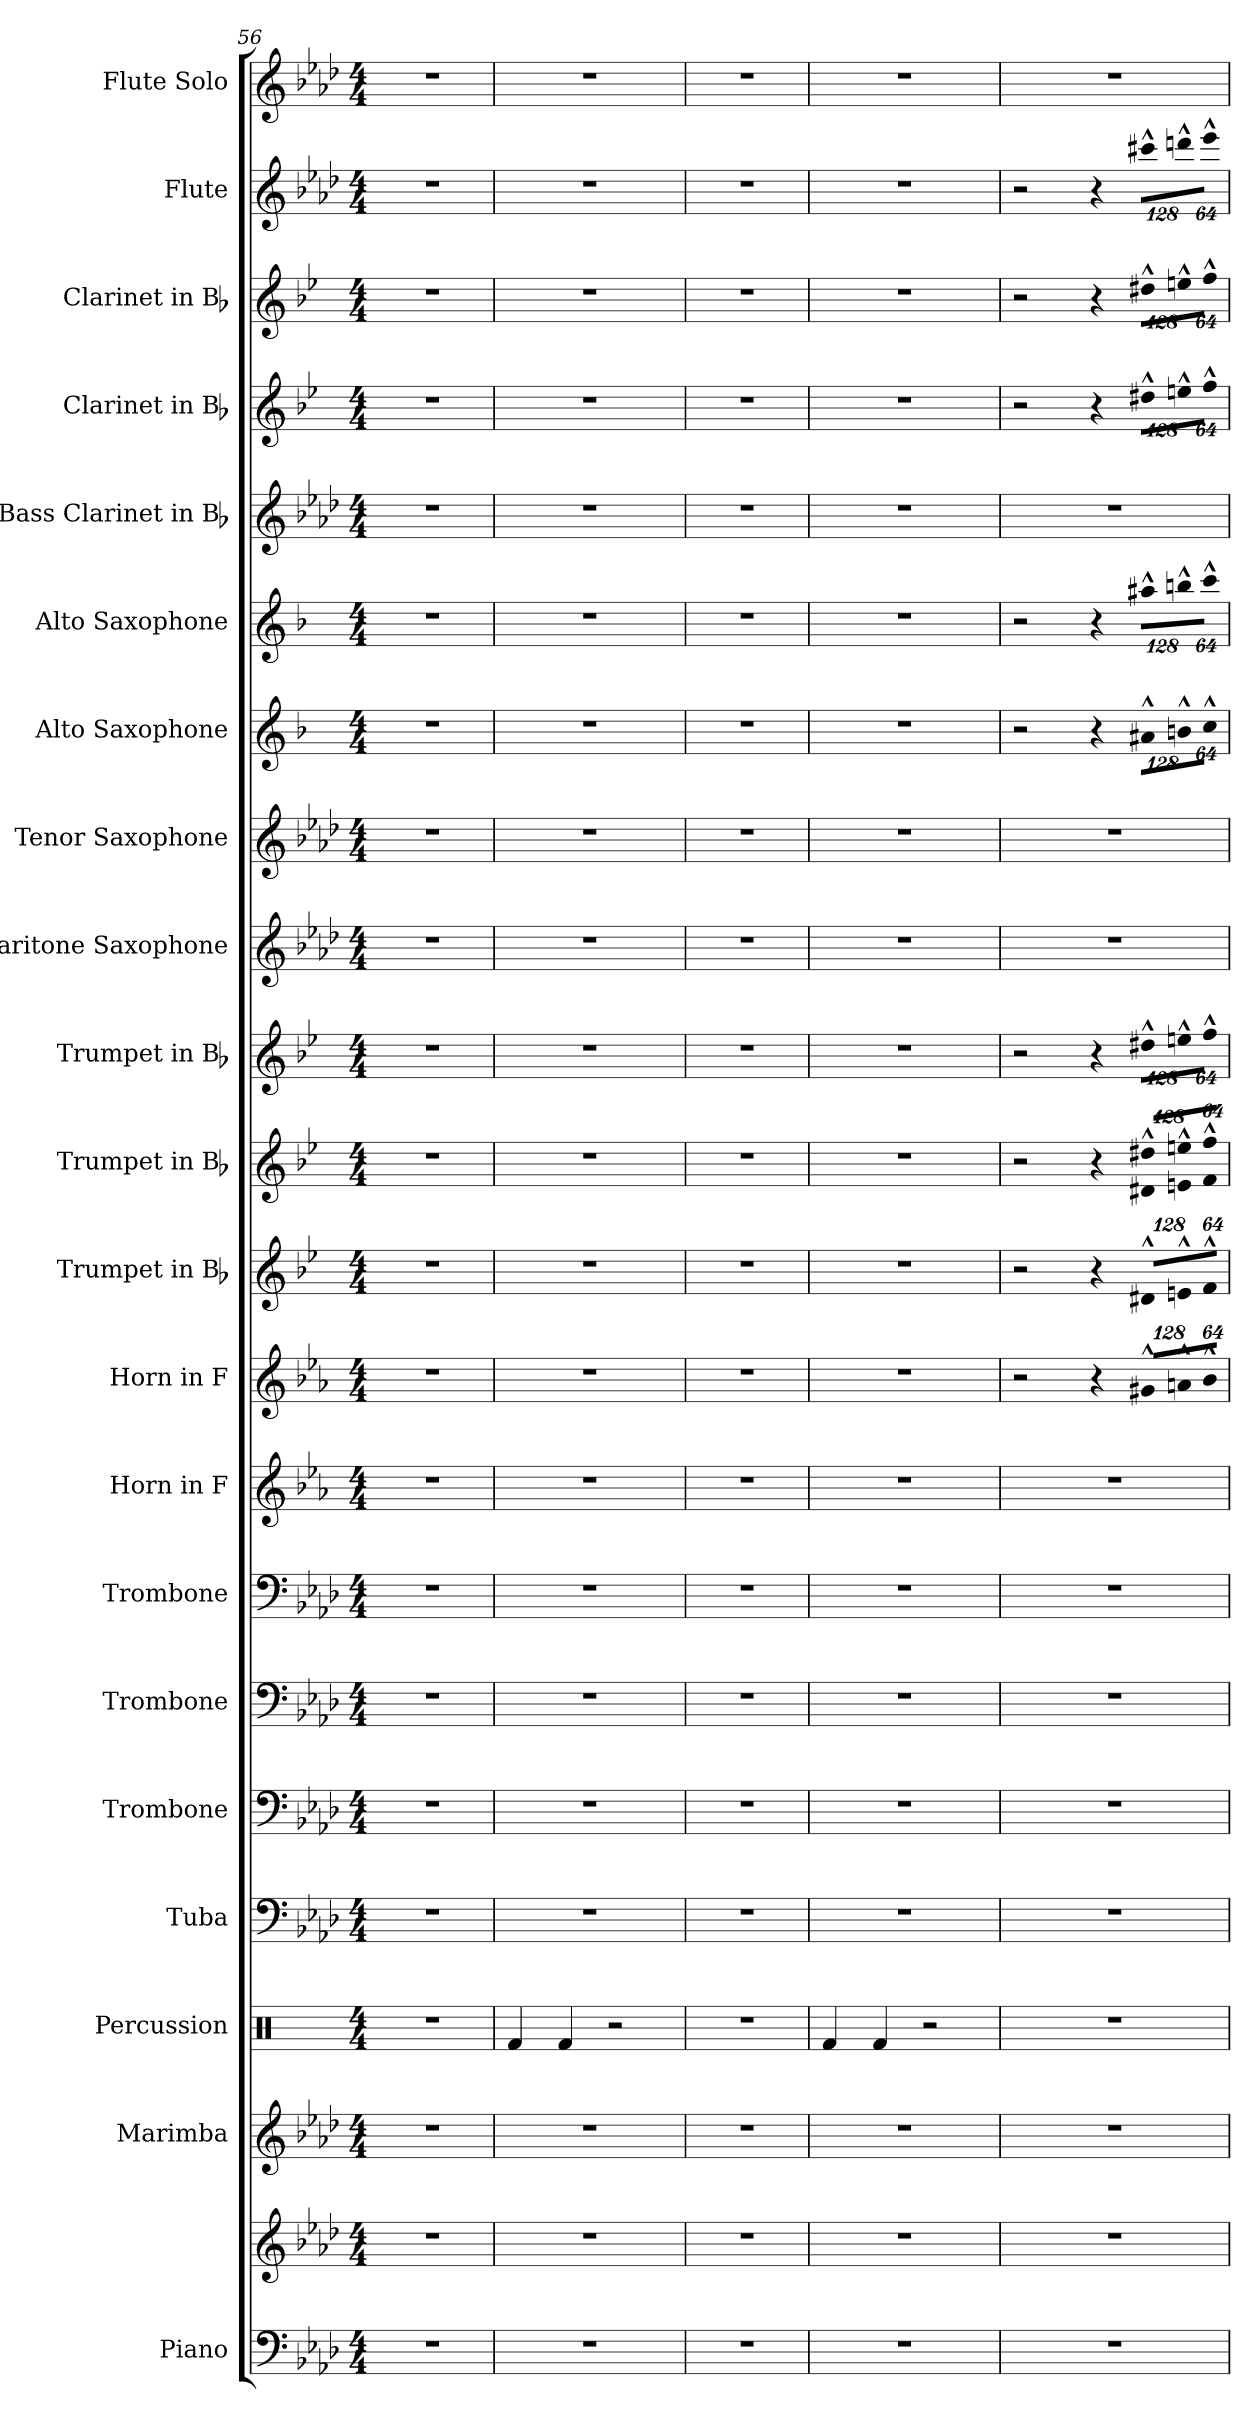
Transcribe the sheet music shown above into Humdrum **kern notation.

**kern	**kern	**kern	**kern	**kern	**kern	**kern	**kern	**kern	**kern	**kern	**kern	**kern	**kern	**kern	**kern	**kern	**kern	**kern	**kern	**kern	**kern
*part21	*part21	*part20	*part19	*part18	*part17	*part16	*part15	*part14	*part13	*part12	*part11	*part10	*part9	*part8	*part7	*part6	*part5	*part4	*part3	*part2	*part1
*staff22	*staff21	*staff20	*staff19	*staff18	*staff17	*staff16	*staff15	*staff14	*staff13	*staff12	*staff11	*staff10	*staff9	*staff8	*staff7	*staff6	*staff5	*staff4	*staff3	*staff2	*staff1
*I"Piano	*	*I"Marimba	*I"Percussion	*I"Tuba	*I"Trombone	*I"Trombone	*I"Trombone	*I"Horn in F	*I"Horn in F	*I"Trumpet in Bb	*I"Trumpet in Bb	*I"Trumpet in Bb	*I"Baritone Saxophone	*I"Tenor Saxophone	*I"Alto Saxophone	*I"Alto Saxophone	*I"Bass Clarinet in Bb	*I"Clarinet in Bb	*I"Clarinet in Bb	*I"Flute	*I"Flute Solo
*I'Pno.	*	*I'Mar.	*I'Perc.	*I'Tba.	*	*	*	*I'Hn. 2	*I'Hn. 1	*I'Tpt. 3	*I'Tpt. 2	*I'Tpt. 1	*I'Bari. Sax.	*I'Ten. Sax.	*I'Alto Sax.	*I'Alto Sax.	*I'B. Cl.	*I'Cl.	*I'Cl.	*I'Fl.	*I'Fl.
*clefF4	*clefG2	*clefG2	*clefX	*clefF4	*clefF4	*clefF4	*clefF4	*clefG2	*clefG2	*clefG2	*clefG2	*clefG2	*clefG2	*clefG2	*clefG2	*clefG2	*clefG2	*clefG2	*clefG2	*clefG2	*clefG2
*	*	*	*	*	*	*	*	*ITrd4c7	*ITrd4c7	*ITrd1c2	*ITrd1c2	*ITrd1c2	*ITrd12c21	*ITrd8c14	*ITrd5c9	*ITrd5c9	*ITrd8c14	*ITrd1c2	*ITrd1c2	*	*
*k[b-e-a-d-]	*k[b-e-a-d-]	*k[b-e-a-d-]	*k[]	*k[b-e-a-d-]	*k[b-e-a-d-]	*k[b-e-a-d-]	*k[b-e-a-d-]	*k[b-e-a-d-]	*k[b-e-a-d-]	*k[b-e-a-d-]	*k[b-e-a-d-]	*k[b-e-a-d-]	*k[b-e-a-d-]	*k[b-e-a-d-]	*k[b-e-a-d-]	*k[b-e-a-d-]	*k[b-e-a-d-]	*k[b-e-a-d-]	*k[b-e-a-d-]	*k[b-e-a-d-]	*k[b-e-a-d-]
*A-:	*A-:	*A-:	*C:	*A-:	*A-:	*A-:	*A-:	*A-:	*A-:	*A-:	*A-:	*A-:	*A-:	*A-:	*A-:	*A-:	*A-:	*A-:	*A-:	*A-:	*A-:
*M4/4	*M4/4	*M4/4	*M4/4	*M4/4	*M4/4	*M4/4	*M4/4	*M4/4	*M4/4	*M4/4	*M4/4	*M4/4	*M4/4	*M4/4	*M4/4	*M4/4	*M4/4	*M4/4	*M4/4	*M4/4	*M4/4
=56	=56	=56	=56	=56	=56	=56	=56	=56	=56	=56	=56	=56	=56	=56	=56	=56	=56	=56	=56	=56	=56
1r	1r	1r	1r	1r	1r	1r	1r	1r	1r	1r	1r	1r	1r	1r	1r	1r	1r	1r	1r	1r	1r
=57	=57	=57	=57	=57	=57	=57	=57	=57	=57	=57	=57	=57	=57	=57	=57	=57	=57	=57	=57	=57	=57
1r	1r	1r	4Rfi/	1r	1r	1r	1r	1r	1r	1r	1r	1r	1r	1r	1r	1r	1r	1r	1r	1r	1r
.	.	.	4Rfi/	.	.	.	.	.	.	.	.	.	.	.	.	.	.	.	.	.	.
.	.	.	2r	.	.	.	.	.	.	.	.	.	.	.	.	.	.	.	.	.	.
=58	=58	=58	=58	=58	=58	=58	=58	=58	=58	=58	=58	=58	=58	=58	=58	=58	=58	=58	=58	=58	=58
1r	1r	1r	1r	1r	1r	1r	1r	1r	1r	1r	1r	1r	1r	1r	1r	1r	1r	1r	1r	1r	1r
=59	=59	=59	=59	=59	=59	=59	=59	=59	=59	=59	=59	=59	=59	=59	=59	=59	=59	=59	=59	=59	=59
1r	1r	1r	4Rfi/	1r	1r	1r	1r	1r	1r	1r	1r	1r	1r	1r	1r	1r	1r	1r	1r	1r	1r
.	.	.	4Rfi/	.	.	.	.	.	.	.	.	.	.	.	.	.	.	.	.	.	.
.	.	.	2r	.	.	.	.	.	.	.	.	.	.	.	.	.	.	.	.	.	.
=60	=60	=60	=60	=60	=60	=60	=60	=60	=60	=60	=60	=60	=60	=60	=60	=60	=60	=60	=60	=60	=60
1r	1r	1r	1r	1r	1r	1r	1r	1r	2r	2r	2r	2r	1r	1r	2r	2r	1r	2r	2r	2r	1r
.	.	.	.	.	.	.	.	.	4r	4r	4r	4r	.	.	4r	4r	.	4r	4r	4r	.
*	*	*	*	*	*	*	*	*	*Xbrackettup	*	*	*	*	*	*	*	*	*	*	*	*
!	!	!	!	!	!	!	!	!	!LO:N:vis=8	!	!	!	!	!	!	!	!	!	!	!	!
*	*	*	*	*	*	*	*	*	*	*Xbrackettup	*	*	*	*	*	*	*	*	*	*	*
!	!	!	!	!	!	!	!	!	!	!LO:N:vis=8	!	!	!	!	!	!	!	!	!	!	!
*	*	*	*	*	*	*	*	*	*	*	*Xbrackettup	*	*	*	*	*	*	*	*	*	*
!	!	!	!	!	!	!	!	!	!	!	!LO:N:vis=8	!	!	!	!	!	!	!	!	!	!
*	*	*	*	*	*	*	*	*	*	*	*	*Xbrackettup	*	*	*	*	*	*	*	*	*
!	!	!	!	!	!	!	!	!	!	!	!	!LO:N:vis=8	!	!	!	!	!	!	!	!	!
*	*	*	*	*	*	*	*	*	*	*	*	*	*	*	*Xbrackettup	*	*	*	*	*	*
!	!	!	!	!	!	!	!	!	!	!	!	!	!	!	!LO:N:vis=8	!	!	!	!	!	!
*	*	*	*	*	*	*	*	*	*	*	*	*	*	*	*	*Xbrackettup	*	*	*	*	*
!	!	!	!	!	!	!	!	!	!	!	!	!	!	!	!	!LO:N:vis=8	!	!	!	!	!
*	*	*	*	*	*	*	*	*	*	*	*	*	*	*	*	*	*	*Xbrackettup	*	*	*
!	!	!	!	!	!	!	!	!	!	!	!	!	!	!	!	!	!	!LO:N:vis=8	!	!	!
*	*	*	*	*	*	*	*	*	*	*	*	*	*	*	*	*	*	*	*Xbrackettup	*	*
!	!	!	!	!	!	!	!	!	!	!	!	!	!	!	!	!	!	!	!LO:N:vis=8	!	!
*	*	*	*	*	*	*	*	*	*	*	*	*	*	*	*	*	*	*	*	*Xbrackettup	*
!	!	!	!	!	!	!	!	!	!	!	!	!	!	!	!	!	!	!	!	!LO:N:vis=8	!
.	.	.	.	.	.	.	.	.	1024%85c#X^^i/L	1024%85c#X^^i/L	1024%85c#Xi/^^ 1024%85cc#Xi^^L	1024%85cc#X^^i\L	.	.	1024%85c#X^^i\L	1024%85cc#X^^i\L	.	1024%85cc#X^^i\L	1024%85cc#X^^i\L	1024%85ccc#X^^i\L	.
!	!	!	!	!	!	!	!	!	!LO:N:vis=8	!LO:N:vis=8	!LO:N:vis=8	!LO:N:vis=8	!	!	!LO:N:vis=8	!LO:N:vis=8	!	!LO:N:vis=8	!LO:N:vis=8	!LO:N:vis=8	!
.	.	.	.	.	.	.	.	.	1024%85dn^^i/	1024%85dn^^i/	1024%85dni/^^ 1024%85ddni^^	1024%85ddn^^i\	.	.	1024%85dn^^i\	1024%85ddn^^i\	.	1024%85ddn^^i\	1024%85ddn^^i\	1024%85dddn^^i\	.
!	!	!	!	!	!	!	!	!	!LO:N:vis=8	!LO:N:vis=8	!LO:N:vis=8	!LO:N:vis=8	!	!	!LO:N:vis=8	!LO:N:vis=8	!	!LO:N:vis=8	!LO:N:vis=8	!LO:N:vis=8	!
.	.	.	.	.	.	.	.	.	512%43e-^^i/J	512%43e-^^i/J	512%43e-i/^^ 512%43ee-i^^J	512%43ee-^^i\J	.	.	512%43e-^^i\J	512%43ee-^^i\J	.	512%43ee-^^i\J	512%43ee-^^i\J	512%43eee-^^i\J	.
=	=	=	=	=	=	=	=	=	=	=	=	=	=	=	=	=	=	=	=	=	=
*-	*-	*-	*-	*-	*-	*-	*-	*-	*-	*-	*-	*-	*-	*-	*-	*-	*-	*-	*-	*-	*-
